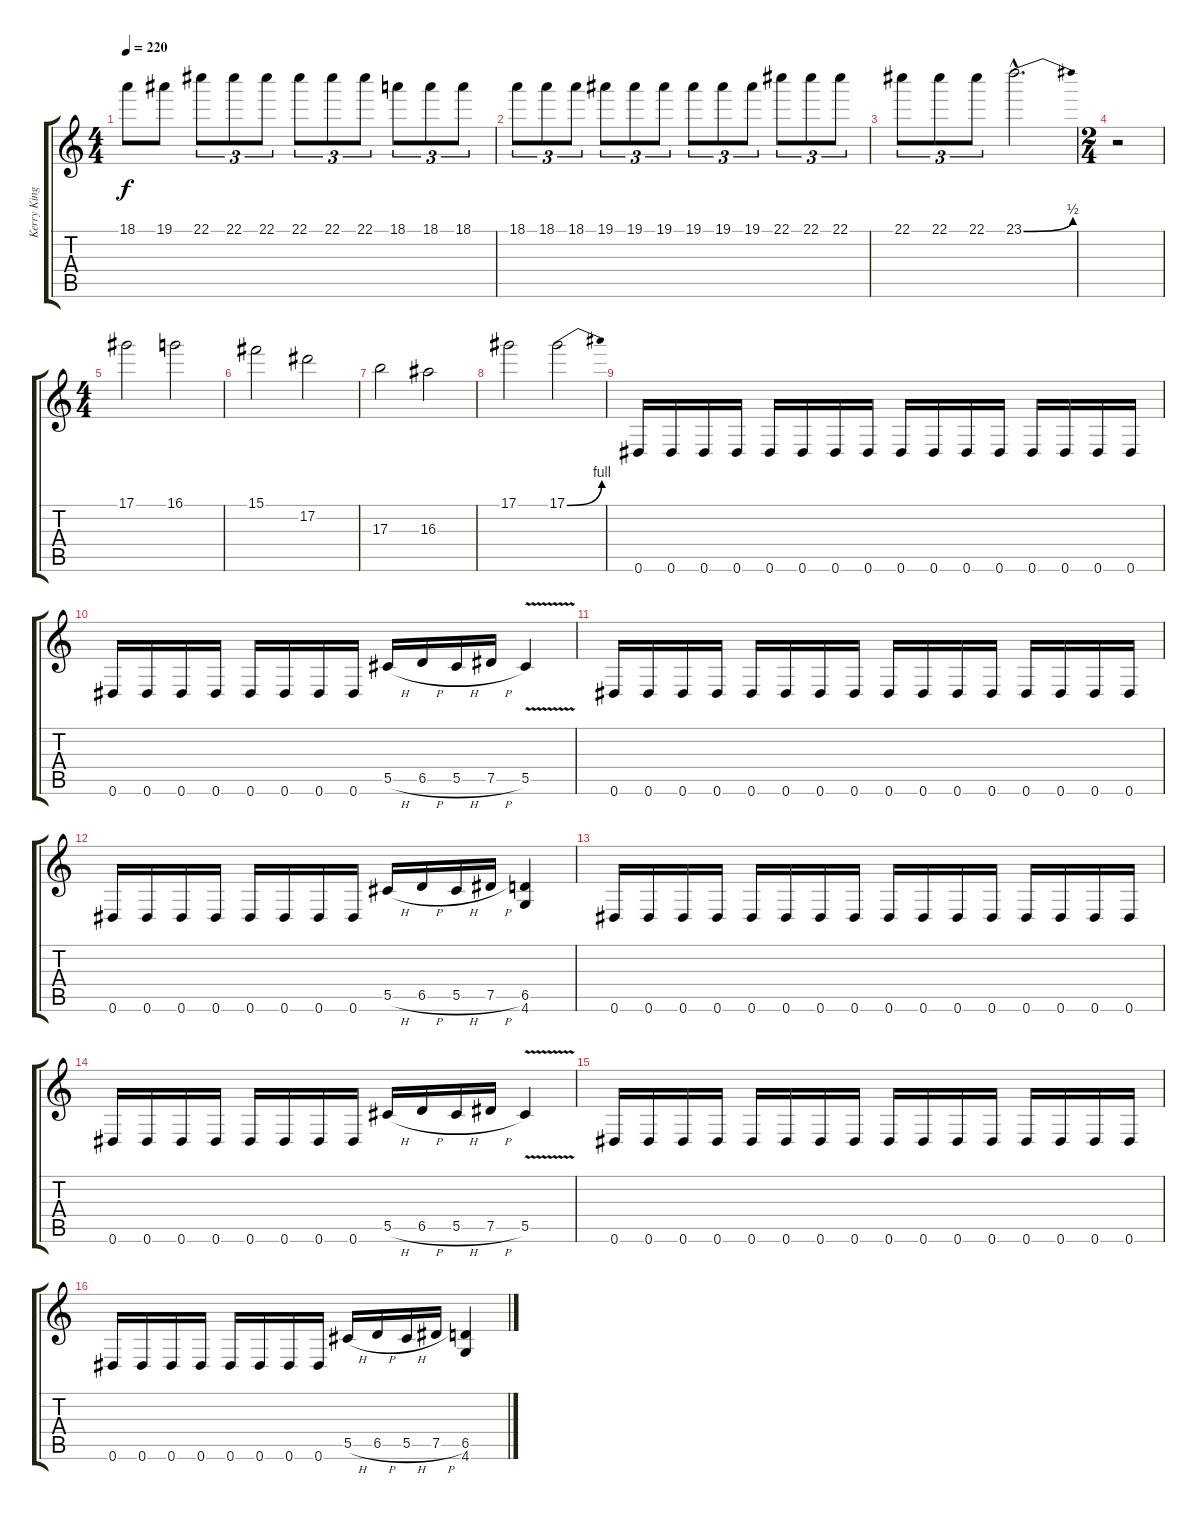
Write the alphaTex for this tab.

\track ("Kerry King" "Kerry King") {instrument distortionguitar}
\staff {score tabs}
\tuning (Eb4 Bb3 Gb3 Db3 Ab2 Eb2) {hide}
\ts (4 4)
\tempo 220
\clef g2
\ks c
18.1.8{dy f} 19.1.8 22.1.8{tu (3 2)} 22.1.8{tu (3 2)} 22.1.8{tu (3 2)} 22.1.8{tu (3 2)} 22.1.8{tu (3 2)} 22.1.8{tu (3 2)} 18.1.8{tu (3 2)} 18.1.8{tu (3 2)} 18.1.8{tu (3 2)} |
18.1.8{tu (3 2)} 18.1.8{tu (3 2)} 18.1.8{tu (3 2)} 19.1.8{tu (3 2)} 19.1.8{tu (3 2)} 19.1.8{tu (3 2)} 19.1.8{tu (3 2)} 19.1.8{tu (3 2)} 19.1.8{tu (3 2)} 22.1.8{tu (3 2)} 22.1.8{tu (3 2)} 22.1.8{tu (3 2)} |
22.1.8{tu (3 2)} 22.1.8{tu (3 2)} 22.1.8{tu (3 2)} 23.1{be (bend 0 0 60 2) hac}.2{d} |
\ts (2 4)
r.2 |
\ts (4 4)
17.1.2 16.1.2 |
15.1.2 17.2.2 |
17.3.2 16.3.2 |
17.1.2 17.1{be (bend 0 0 60 4)}.2 |
0.6.16 0.6.16 0.6.16 0.6.16 0.6.16 0.6.16 0.6.16 0.6.16 0.6.16 0.6.16 0.6.16 0.6.16 0.6.16 0.6.16 0.6.16 0.6.16 |
0.6.16 0.6.16 0.6.16 0.6.16 0.6.16 0.6.16 0.6.16 0.6.16 5.5{h}.16 6.5{h}.16 5.5{h}.16 7.5{h}.16 5.5{v}.4 |
0.6.16 0.6.16 0.6.16 0.6.16 0.6.16 0.6.16 0.6.16 0.6.16 0.6.16 0.6.16 0.6.16 0.6.16 0.6.16 0.6.16 0.6.16 0.6.16 |
0.6.16 0.6.16 0.6.16 0.6.16 0.6.16 0.6.16 0.6.16 0.6.16 5.5{h}.16 6.5{h}.16 5.5{h}.16 7.5{h}.16 (6.5 4.6).4 |
0.6.16 0.6.16 0.6.16 0.6.16 0.6.16 0.6.16 0.6.16 0.6.16 0.6.16 0.6.16 0.6.16 0.6.16 0.6.16 0.6.16 0.6.16 0.6.16 |
0.6.16 0.6.16 0.6.16 0.6.16 0.6.16 0.6.16 0.6.16 0.6.16 5.5{h}.16 6.5{h}.16 5.5{h}.16 7.5{h}.16 5.5{v}.4 |
0.6.16 0.6.16 0.6.16 0.6.16 0.6.16 0.6.16 0.6.16 0.6.16 0.6.16 0.6.16 0.6.16 0.6.16 0.6.16 0.6.16 0.6.16 0.6.16 |
0.6.16 0.6.16 0.6.16 0.6.16 0.6.16 0.6.16 0.6.16 0.6.16 5.5{h}.16 6.5{h}.16 5.5{h}.16 7.5{h}.16 (6.5 4.6).4
